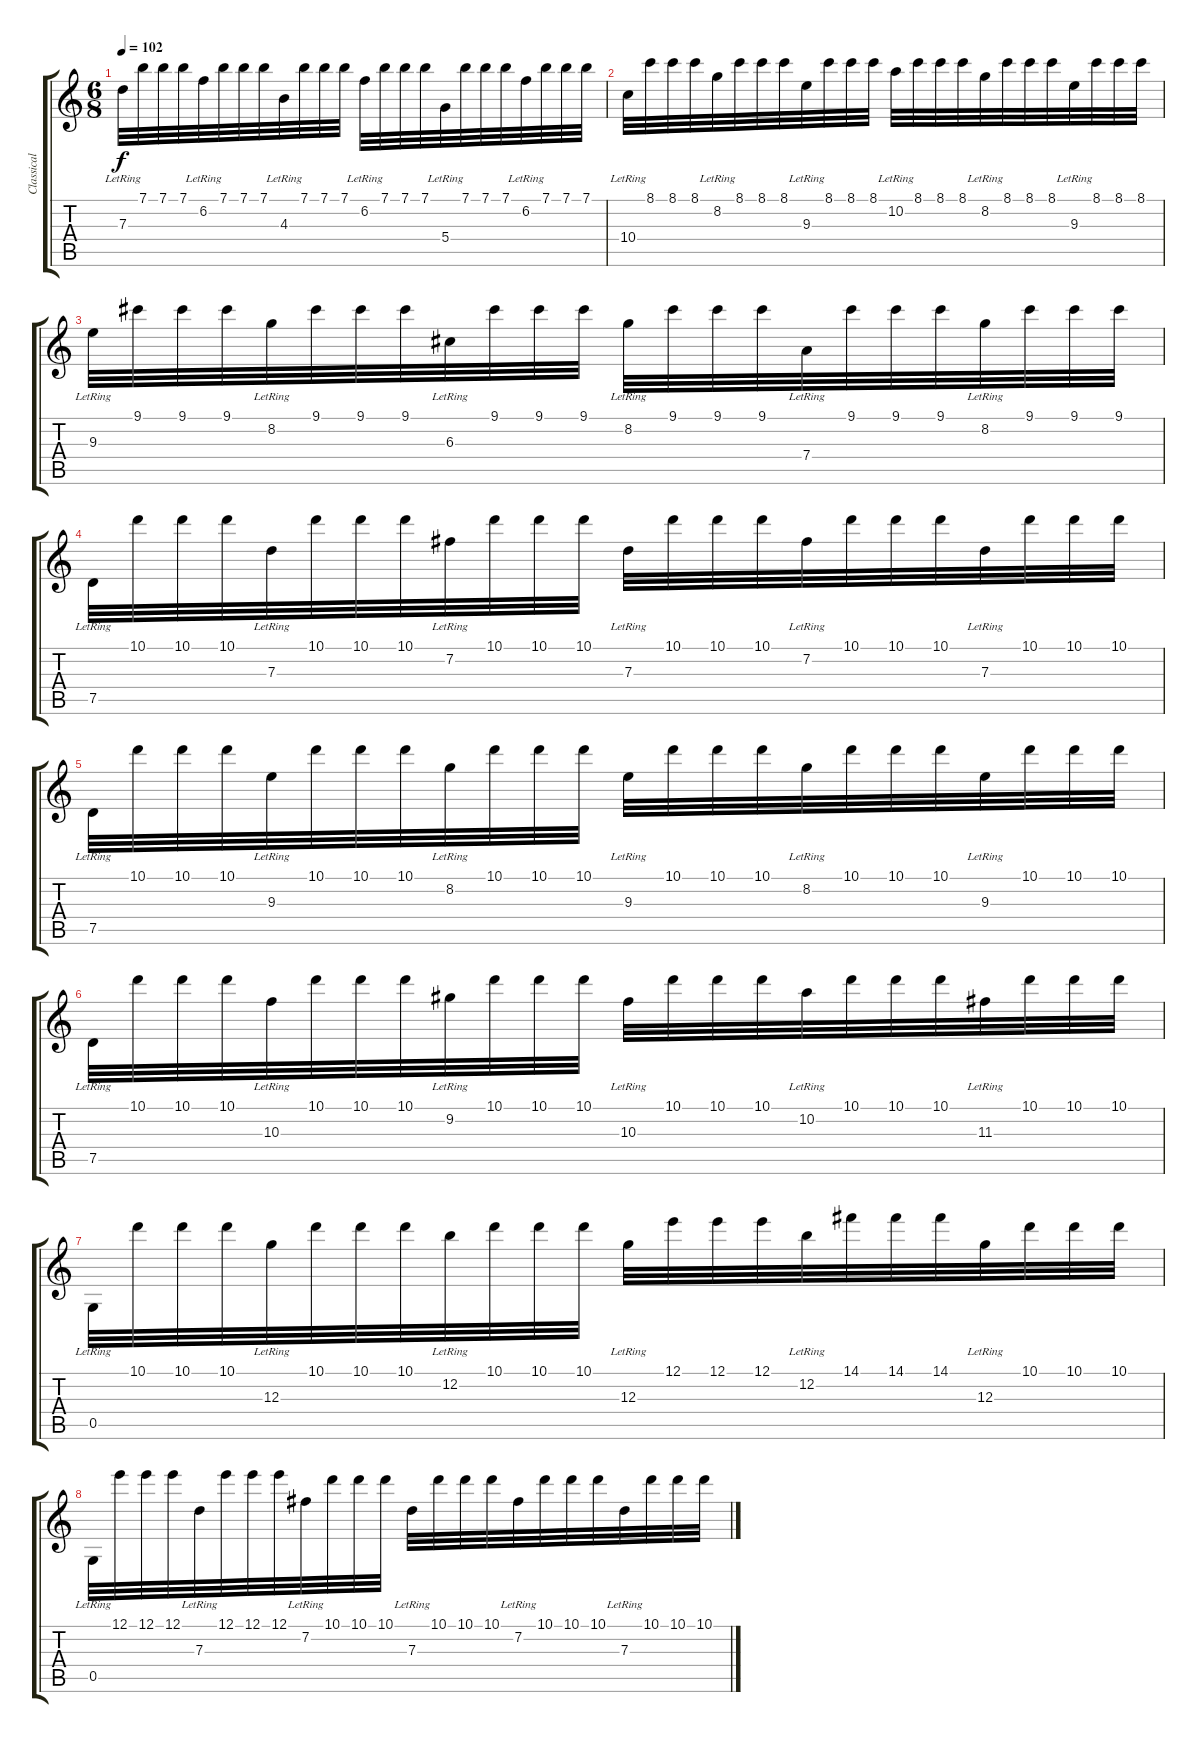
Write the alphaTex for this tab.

\track ("Classical guitar" "Classical ") {instrument acousticguitarnylon}
\staff {score tabs}
\tuning (E4 B3 G3 D3 G2 D2) {hide}
\ts (6 8)
\tempo 102
\clef g2
\ks c
7.3{lr}.32{dy f} 7.1.32 7.1.32 7.1.32 6.2{lr}.32 7.1.32 7.1.32 7.1.32 4.3{lr}.32 7.1.32 7.1.32 7.1.32 6.2{lr}.32 7.1.32 7.1.32 7.1.32 5.4{lr}.32 7.1.32 7.1.32 7.1.32 6.2{lr}.32 7.1.32 7.1.32 7.1.32 |
10.4{lr}.32 8.1.32 8.1.32 8.1.32 8.2{lr}.32 8.1.32 8.1.32 8.1.32 9.3{lr}.32 8.1.32 8.1.32 8.1.32 10.2{lr}.32 8.1.32 8.1.32 8.1.32 8.2{lr}.32 8.1.32 8.1.32 8.1.32 9.3{lr}.32 8.1.32 8.1.32 8.1.32 |
9.3{lr}.32 9.1.32 9.1.32 9.1.32 8.2{lr}.32 9.1.32 9.1.32 9.1.32 6.3{lr}.32 9.1.32 9.1.32 9.1.32 8.2{lr}.32 9.1.32 9.1.32 9.1.32 7.4{lr}.32 9.1.32 9.1.32 9.1.32 8.2{lr}.32 9.1.32 9.1.32 9.1.32 |
7.5{lr}.32 10.1.32 10.1.32 10.1.32 7.3{lr}.32 10.1.32 10.1.32 10.1.32 7.2{lr}.32 10.1.32 10.1.32 10.1.32 7.3{lr}.32 10.1.32 10.1.32 10.1.32 7.2{lr}.32 10.1.32 10.1.32 10.1.32 7.3{lr}.32 10.1.32 10.1.32 10.1.32 |
7.5{lr}.32 10.1.32 10.1.32 10.1.32 9.3{lr}.32 10.1.32 10.1.32 10.1.32 8.2{lr}.32 10.1.32 10.1.32 10.1.32 9.3{lr}.32 10.1.32 10.1.32 10.1.32 8.2{lr}.32 10.1.32 10.1.32 10.1.32 9.3{lr}.32 10.1.32 10.1.32 10.1.32 |
7.5{lr}.32 10.1.32 10.1.32 10.1.32 10.3{lr}.32 10.1.32 10.1.32 10.1.32 9.2{lr}.32 10.1.32 10.1.32 10.1.32 10.3{lr}.32 10.1.32 10.1.32 10.1.32 10.2{lr}.32 10.1.32 10.1.32 10.1.32 11.3{lr}.32 10.1.32 10.1.32 10.1.32 |
0.5{lr}.32 10.1.32 10.1.32 10.1.32 12.3{lr}.32 10.1.32 10.1.32 10.1.32 12.2{lr}.32 10.1.32 10.1.32 10.1.32 12.3{lr}.32 12.1.32 12.1.32 12.1.32 12.2{lr}.32 14.1.32 14.1.32 14.1.32 12.3{lr}.32 10.1.32 10.1.32 10.1.32 |
0.5{lr}.32 12.1.32 12.1.32 12.1.32 7.3{lr}.32 12.1.32 12.1.32 12.1.32 7.2{lr}.32 10.1.32 10.1.32 10.1.32 7.3{lr}.32 10.1.32 10.1.32 10.1.32 7.2{lr}.32 10.1.32 10.1.32 10.1.32 7.3{lr}.32 10.1.32 10.1.32 10.1.32
